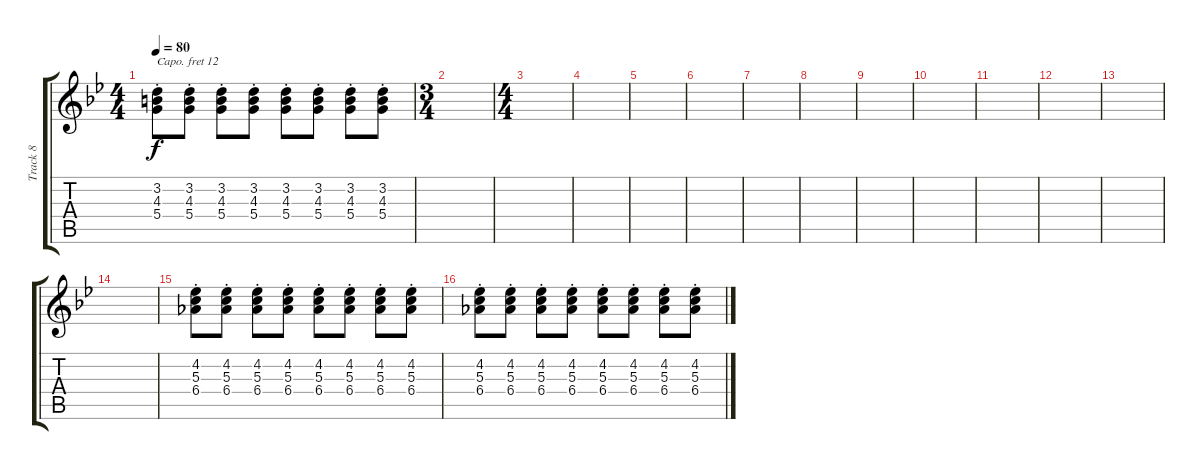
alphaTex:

\track ("Track 8" "Track 8") {instrument drawbarorgan}
\staff {score tabs}
\capo 12
\tuning (E4 B3 G3 D3 A2 E2) {hide}
\ts (4 4)
\tempo 80
\clef g2
\ks bb
(3.2{st} 4.3{st} 5.4{st}).8{dy f} (3.2{st} 4.3{st} 5.4{st}).8 (3.2{st} 4.3{st} 5.4{st}).8 (3.2{st} 4.3{st} 5.4{st}).8 (3.2{st} 4.3{st} 5.4{st}).8 (3.2{st} 4.3{st} 5.4{st}).8 (3.2{st} 4.3{st} 5.4{st}).8 (3.2{st} 4.3{st} 5.4{st}).8 |
\ts (3 4)
|
\ts (4 4)
|
|
|
|
|
|
|
|
|
|
|
|
(4.2{st} 5.3{st} 6.4{st}).8 (4.2{st} 5.3{st} 6.4{st}).8 (4.2{st} 5.3{st} 6.4{st}).8 (4.2{st} 5.3{st} 6.4{st}).8 (4.2{st} 5.3{st} 6.4{st}).8 (4.2{st} 5.3{st} 6.4{st}).8 (4.2{st} 5.3{st} 6.4{st}).8 (4.2{st} 5.3{st} 6.4{st}).8 |
(4.2{st} 5.3{st} 6.4{st}).8 (4.2{st} 5.3{st} 6.4{st}).8 (4.2{st} 5.3{st} 6.4{st}).8 (4.2{st} 5.3{st} 6.4{st}).8 (4.2{st} 5.3{st} 6.4{st}).8 (4.2{st} 5.3{st} 6.4{st}).8 (4.2{st} 5.3{st} 6.4{st}).8 (4.2{st} 5.3{st} 6.4{st}).8
